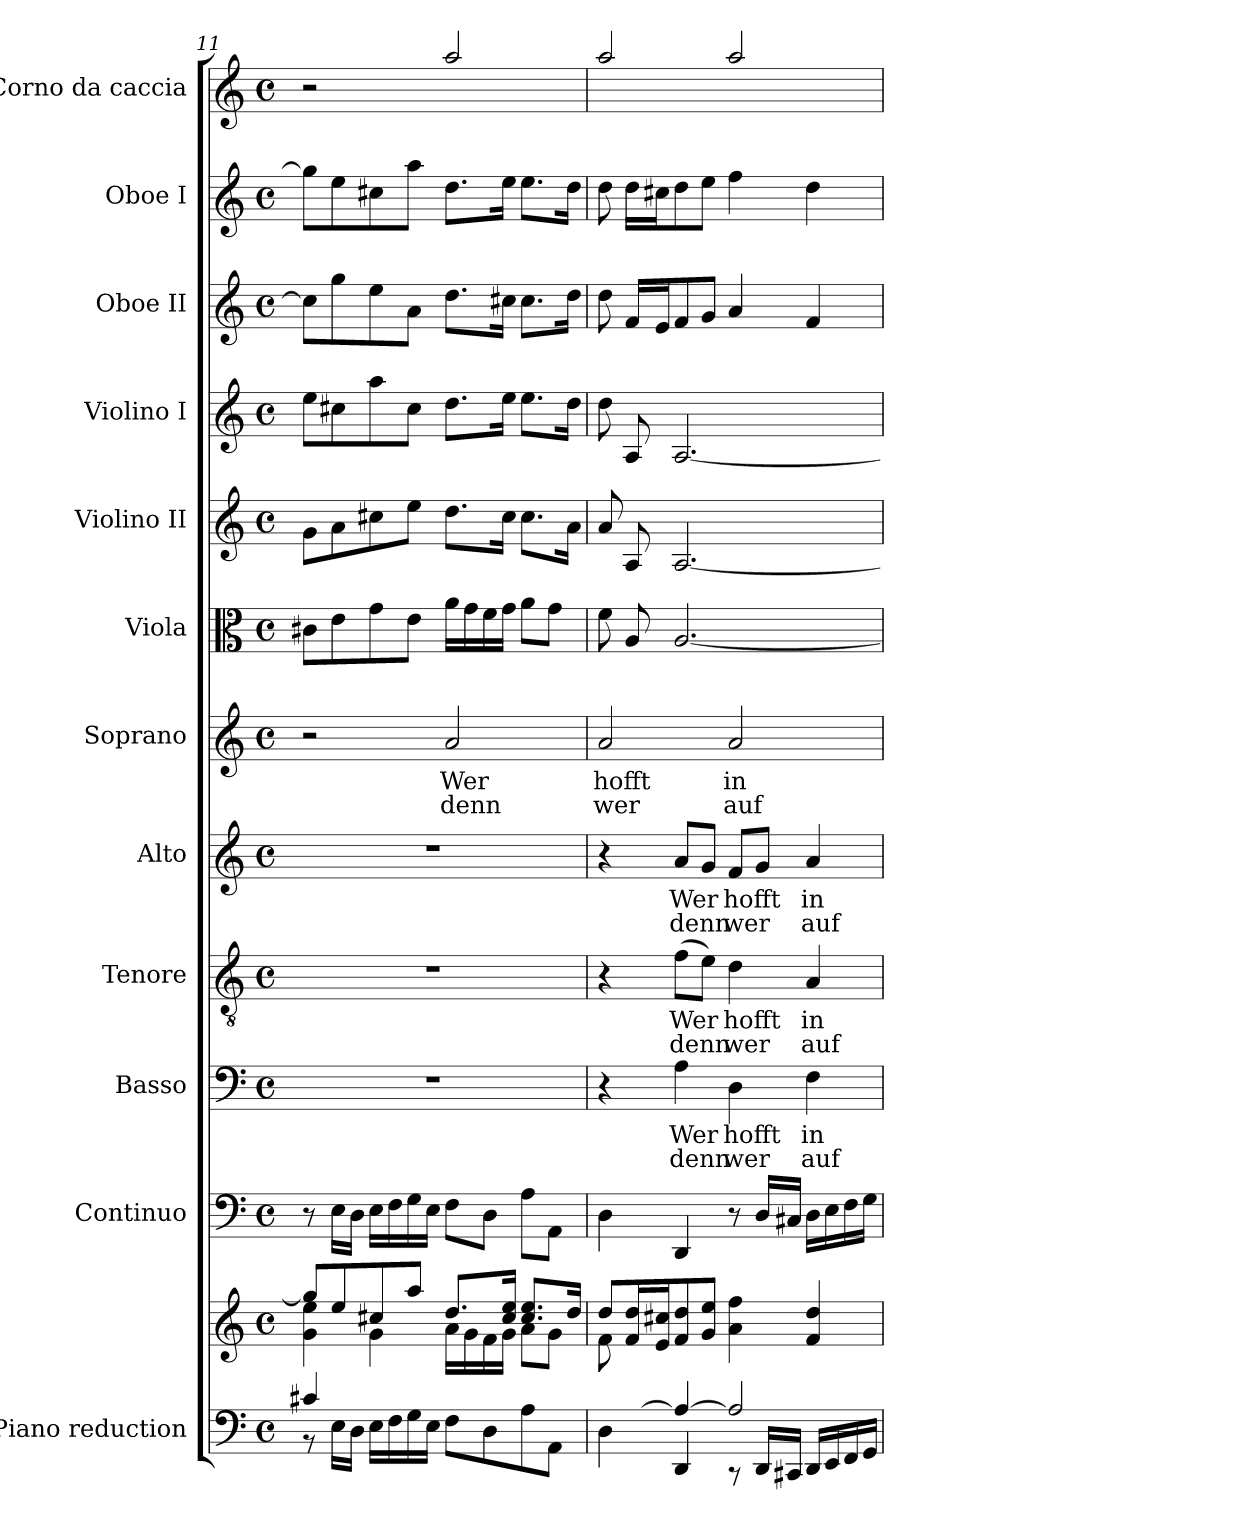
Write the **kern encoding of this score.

**kern	**kern	**kern	**kern	**text	**text	**kern	**text	**text	**kern	**text	**text	**kern	**text	**text	**kern	**kern	**kern	**kern	**kern	**kern
*part12	*part12	*part11	*part10	*part10	*part10	*part9	*part9	*part9	*part8	*part8	*part8	*part7	*part7	*part7	*part6	*part5	*part4	*part3	*part2	*part1
*staff13	*staff12	*staff11	*staff10	*staff10	*staff10	*staff9	*staff9	*staff9	*staff8	*staff8	*staff8	*staff7	*staff7	*staff7	*staff6	*staff5	*staff4	*staff3	*staff2	*staff1
*I"Piano reduction	*	*I"Continuo	*I"Basso	*	*	*I"Tenore	*	*	*I"Alto	*	*	*I"Soprano	*	*	*I"Viola	*I"Violino II	*I"Violino I	*I"Oboe II	*I"Oboe I	*I"Corno da caccia
*I'Pno	*	*	*	*	*	*	*	*	*	*	*	*	*	*	*I'Vla	*I'Vln	*I'Vln	*I'Ob	*I'Ob	*
*clefF4	*clefG2	*clefF4	*clefF4	*	*	*clefGv2	*	*	*clefG2	*	*	*clefG2	*	*	*clefC3	*clefG2	*clefG2	*clefG2	*clefG2	*clefG2
*	*	*	*	*	*	*	*	*	*	*	*	*	*	*	*	*	*	*	*	*ITrd7c12
*k[]	*k[]	*k[]	*k[]	*	*	*k[]	*	*	*k[]	*	*	*k[]	*	*	*k[]	*k[]	*k[]	*k[]	*k[]	*k[]
*M4/4	*M4/4	*M4/4	*M4/4	*	*	*M4/4	*	*	*M4/4	*	*	*M4/4	*	*	*M4/4	*M4/4	*M4/4	*M4/4	*M4/4	*M4/4
*met(c)	*met(c)	*met(c)	*met(c)	*	*	*met(c)	*	*	*met(c)	*	*	*met(c)	*	*	*met(c)	*met(c)	*met(c)	*met(c)	*met(c)	*met(c)
=11	=11	=11	=11	=11	=11	=11	=11	=11	=11	=11	=11	=11	=11	=11	=11	=11	=11	=11	=11	=11
*^	*^	*	*	*	*	*	*	*	*	*	*	*	*	*	*	*	*	*	*	*
4c#X/	8r	8gg/L]	4g\ 4ee\	8r	1r	.	.	1r	.	.	1r	.	.	2r	.	.	8c#X\L	8g\L	8ee\L	8cc#\L]	8gg\L]	2r
.	16E\LL	8ee/	.	16E\LL	.	.	.	.	.	.	.	.	.	.	.	.	8e\	8a\	8cc#X\	8gg\	8ee\	.
.	16D\JJ	.	.	16D\JJ	.	.	.	.	.	.	.	.	.	.	.	.	.	.	.	.	.	.
4ryy	16E\LL	8cc#X/	4g\	16E\LL	.	.	.	.	.	.	.	.	.	.	.	.	8g\	8cc#X\	8aa\	8ee\	8cc#X\	.
.	16F\	.	.	16F\	.	.	.	.	.	.	.	.	.	.	.	.	.	.	.	.	.	.
.	16G\	8aa/J	.	16G\	.	.	.	.	.	.	.	.	.	.	.	.	8e\J	8ee\J	8cc#\J	8a\J	8aa\J	.
.	16E\JJ	.	.	16E\JJ	.	.	.	.	.	.	.	.	.	.	.	.	.	.	.	.	.	.
!	!	!	!	!	!	!	!	!	!	!	!	!	!	!	!LO:LY:b	!LO:LY:b	!	!	!	!	!	!
2ryy	8F\L	8.dd/L	16a\LL	8F\L	.	.	.	.	.	.	.	.	.	2a/	Wer	denn	16a\LL	8.dd\L	8.dd\L	8.dd\L	8.dd\L	2a/
.	.	.	16g\	.	.	.	.	.	.	.	.	.	.	.	.	.	16g\	.	.	.	.	.
.	8D\	.	16f\	8D\J	.	.	.	.	.	.	.	.	.	.	.	.	16f\	.	.	.	.	.
.	.	16cc#/ 16ee/Jk	16g\JJ	.	.	.	.	.	.	.	.	.	.	.	.	.	16g\JJ	16cc#\Jk	16ee\Jk	16cc#X\Jk	16ee\Jk	.
.	8A\	8.cc#/ 8.ee/L	8a\L	8A\L	.	.	.	.	.	.	.	.	.	.	.	.	8a\L	8.cc#\L	8.ee\L	8.cc#\L	8.ee\L	.
.	8AA\J	.	8g\J	8AA\J	.	.	.	.	.	.	.	.	.	.	.	.	8g\J	.	.	.	.	.
.	.	16dd/Jk	.	.	.	.	.	.	.	.	.	.	.	.	.	.	.	16a\Jk	16dd\Jk	16dd\Jk	16dd\Jk	.
!!LO:PB:g=z
=12	=12	=12	=12	=12	=12	=12	=12	=12	=12	=12	=12	=12	=12	=12	=12	=12	=12	=12	=12	=12	=12	=12
!	!	!	!	!	!	!	!	!	!	!	!	!	!	!	!LO:LY:b	!LO:LY:b	!	!	!	!	!	!
8ryy	4D\	8dd/L	8f\L	4D\	4r	.	.	4r	.	.	4r	.	.	2a/	hofft	wer	8f\	8a/	8dd\	8dd\	8dd\	2a/
[8A/J	.	16f/ 16dd/L	2..ryy	.	.	.	.	.	.	.	.	.	.	.	.	.	8A/	8A/	8A/	16f/LL	16dd\LL	.
.	.	16e/ 16cc#X/J	.	.	.	.	.	.	.	.	.	.	.	.	.	.	.	.	.	16e/J	16cc#X\J	.
!	!	!	!	!	!	!LO:LY:b	!LO:LY:b	!	!LO:LY:b	!LO:LY:b	!	!LO:LY:b	!LO:LY:b	!	!	!	!	!	!	!	!	!
4A/_	4DD/	8f/ 8dd/	.	4DD/	4A\	Wer	denn	(8f\L	Wer	denn	8a/L	Wer	denn	.	.	.	[2.A/	[2.A/	[2.A/	8f/	8dd\	.
.	.	8g/ 8ee/J	.	.	.	.	.	8e\J)	.	.	8g/J	.	.	.	.	.	.	.	.	8g/J	8ee\J	.
!	!	!	!	!	!	!LO:LY:b	!LO:LY:b	!	!LO:LY:b	!LO:LY:b	!	!LO:LY:b	!LO:LY:b	!	!LO:LY:b	!LO:LY:b	!	!	!	!	!	!
2A/]	8r	4a\ 4ff\	.	8r	4D\	hofft	wer	4d\	hofft	wer	8f/L	hofft	wer	2a/	in	auf	.	.	.	4a/	4ff\	2a/
.	16DD/LL	.	.	16D/LL	.	.	.	.	.	.	8g/J	.	.	.	.	.	.	.	.	.	.	.
.	16CC#X/JJ	.	.	16C#X/JJ	.	.	.	.	.	.	.	.	.	.	.	.	.	.	.	.	.	.
!	!	!	!	!	!	!LO:LY:b	!LO:LY:b	!	!LO:LY:b	!LO:LY:b	!	!LO:LY:b	!LO:LY:b	!	!	!	!	!	!	!	!	!
.	16DD/LL	4f/ 4dd/	.	16D\LL	4F\	in	auf	4A/	in	auf	4a/	in	auf	.	.	.	.	.	.	4f/	4dd\	.
.	16EE/	.	.	16E\	.	.	.	.	.	.	.	.	.	.	.	.	.	.	.	.	.	.
.	16FF/	.	.	16F\	.	.	.	.	.	.	.	.	.	.	.	.	.	.	.	.	.	.
.	16GG/JJ	.	.	16G\JJ	.	.	.	.	.	.	.	.	.	.	.	.	.	.	.	.	.	.
*v	*v	*	*	*	*	*	*	*	*	*	*	*	*	*	*	*	*	*	*	*	*	*
*	*v	*v	*	*	*	*	*	*	*	*	*	*	*	*	*	*	*	*	*	*	*
=	=	=	=	=	=	=	=	=	=	=	=	=	=	=	=	=	=	=	=	=
*-	*-	*-	*-	*-	*-	*-	*-	*-	*-	*-	*-	*-	*-	*-	*-	*-	*-	*-	*-	*-
